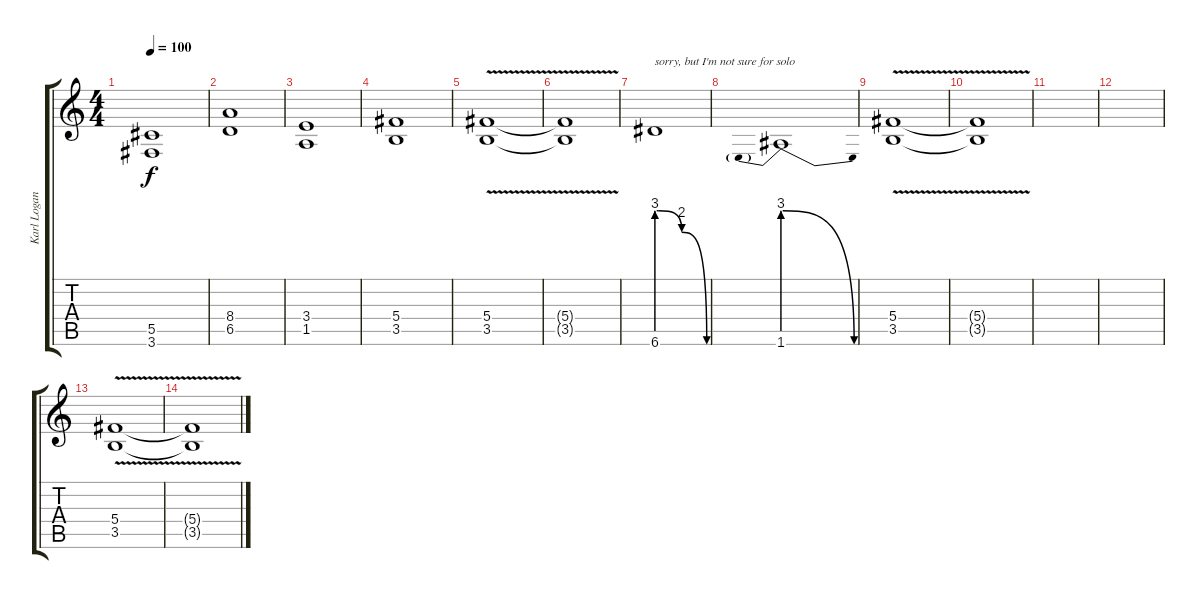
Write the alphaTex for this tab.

\track ("Karl Logan" "Karl Logan") {instrument distortionguitar}
\staff {score tabs}
\tuning (Eb4 Bb3 Gb3 Db3 Ab2 Eb2) {hide}
\ts (4 4)
\tempo 100
\clef g2
\ks c
(5.5 3.6).1{dy f} |
(8.4 6.5).1 |
(3.4 1.5).1 |
(5.4 3.5).1 |
(5.4{v} 3.5{v}).1 |
(5.4{t} 3.5{t}).1 |
6.6{be (custom 0 12 2 12 30 8 60 0)}.1{txt "sorry, but I'm not sure for solo"} |
1.6{be (prebendrelease 0 12 60 0)}.1 |
(5.4{v} 3.5{v}).1 |
(5.4{t} 3.5{t}).1 |
|
|
(5.4{v} 3.5{v}).1 |
(5.4{t} 3.5{t}).1
